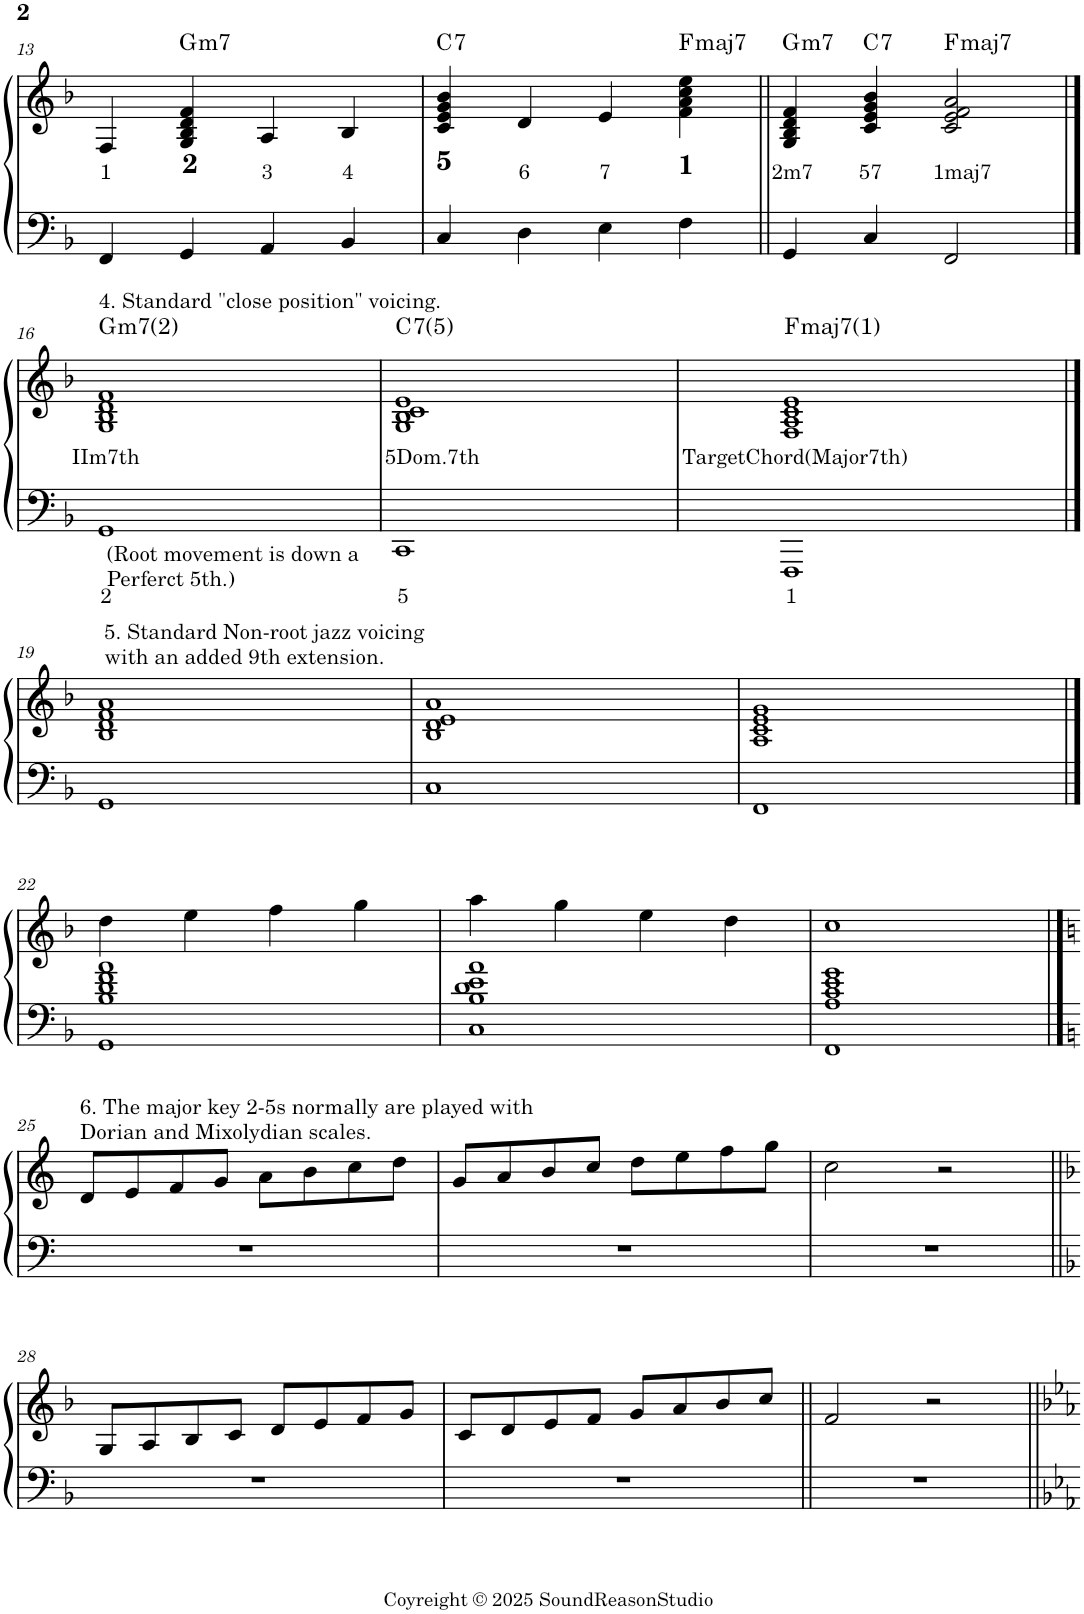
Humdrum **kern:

**kern	**text	**kern	**text	**harte
*part1	*part1	*part1	*part1	*part1
*staff2	*staff2	*staff1	*staff1	*
*I"Piano	*	*	*	*
*I'Pno.	*	*	*	*
!!LO:PB:g=z
*clefF4	*	*clefG2	*	*
*k[b-]	*	*k[b-]	*	*
*M4/4	*	*M4/4	*	*
=13	=13	=13	=13	=13
!	!	!	!LO:LY:b	!
4FF/	.	4F/	1	.
!LO:TX:a:B:t=2	!	!	!	!LO:H:kt=m7
4GG/	.	4G/ 4B-/ 4d/ 4f/	.	G:min7
!	!	!	!LO:LY:b	!
4AA/	.	4A/	3	.
!	!	!	!LO:LY:b	!
4BB-/	.	4B-/	4	.
=14	=14	=14	=14	=14
!LO:TX:a:B:t=5	!	!	!	!LO:H:kt=7
4C/	.	4c/ 4e/ 4g/ 4b-/	.	C:7
!	!	!	!LO:LY:b	!
4D\	.	4d/	6	.
!	!	!	!LO:LY:b	!
4E\	.	4e/	7	.
!LO:TX:a:B:t=1	!	!	!	!LO:H:kt=maj7
4F\	.	4f\ 4a\ 4cc\ 4ee\	.	F:maj7
=15||	=15||	=15||	=15||	=15||
!	!	!	!LO:LY:b	!LO:H:kt=m7
4GG/	.	4G/ 4B-/ 4d/ 4f/	2m7	G:min7
!	!	!	!LO:LY:b	!LO:H:kt=7
4C/	.	4c/ 4e/ 4g/ 4b-/	57	C:7
!	!	!	!LO:LY:b	!LO:H:kt=maj7
2FF/	.	2c/ 2e/ 2f/ 2a/	1maj7	F:maj7
!!LO:LB:g=z
==16	==16	==16	==16	==16
!	!	!LO:TX:a:t=4. Standard "close position" voicing.	!	!
!LO:TX:b:t=(Root movement is down a	!	!	!	!
!LO:TX:b:t=Perferct 5th.)	!	!	!	!
!	!LO:LY:b	!	!LO:LY:b	!LO:H:kt=m7
1GG	2	1G 1B- 1d 1f	IIm7th	G:min7(2)
=17	=17	=17	=17	=17
!	!LO:LY:b	!	!LO:LY:b	!LO:H:kt=7
1CC	5	1G 1B- 1c 1e	5Dom.7th	C:7(5)
=18	=18	=18	=18	=18
!	!LO:LY:b	!	!LO:LY:b	!LO:H:kt=maj7
1FFF	1	1F 1A 1c 1e	TargetChord(Major7th)	F:maj7(1)
!!LO:LB:g=z
==19	==19	==19	==19	==19
!	!	!LO:TX:a:t=5. Standard Non-root jazz voicing	!	!
!	!	!LO:TX:a:t=with an added 9th extension.	!	!
1GG	.	1B- 1d 1f 1a	.	.
=20	=20	=20	=20	=20
1C	.	1B- 1d 1e 1a	.	.
=21	=21	=21	=21	=21
1FF	.	1A 1c 1e 1g	.	.
!!LO:LB:g=z
==22	==22	==22	==22	==22
1GG 1B- 1d 1f 1a	.	4dd\	.	.
.	.	4ee\	.	.
.	.	4ff\	.	.
.	.	4gg\	.	.
=23	=23	=23	=23	=23
1C 1B- 1d 1e 1a	.	4aa\	.	.
.	.	4gg\	.	.
.	.	4ee\	.	.
.	.	4dd\	.	.
=24	=24	=24	=24	=24
1FF 1A 1c 1e 1g	.	1cc	.	.
!!LO:LB:g=z
==25	==25	==25	==25	==25
*k[]	*	*k[]	*	*
!	!	!LO:TX:a:t=6. The major key 2-5s normally are played with	!	!
!	!	!LO:TX:a:t=Dorian and Mixolydian scales.	!	!
1r	.	8d/L	.	.
.	.	8e/	.	.
.	.	8f/	.	.
.	.	8g/J	.	.
.	.	8a\L	.	.
.	.	8b\	.	.
.	.	8cc\	.	.
.	.	8dd\J	.	.
=26	=26	=26	=26	=26
1r	.	8g/L	.	.
.	.	8a/	.	.
.	.	8b/	.	.
.	.	8cc/J	.	.
.	.	8dd\L	.	.
.	.	8ee\	.	.
.	.	8ff\	.	.
.	.	8gg\J	.	.
=27	=27	=27	=27	=27
1r	.	2cc\	.	.
.	.	2r	.	.
!!LO:LB:g=z
=28||	=28||	=28||	=28||	=28||
*k[b-]	*	*k[b-]	*	*
1r	.	8G/L	.	.
.	.	8A/	.	.
.	.	8B-/	.	.
.	.	8c/J	.	.
.	.	8d/L	.	.
.	.	8e/	.	.
.	.	8f/	.	.
.	.	8g/J	.	.
=29	=29	=29	=29	=29
1r	.	8c/L	.	.
.	.	8d/	.	.
.	.	8e/	.	.
.	.	8f/J	.	.
.	.	8g/L	.	.
.	.	8a/	.	.
.	.	8b-/	.	.
.	.	8cc/J	.	.
=30||	=30||	=30||	=30||	=30||
1r	.	2f/	.	.
.	.	2r	.	.
=||	=||	=||	=||	=||
*-	*-	*-	*-	*-
